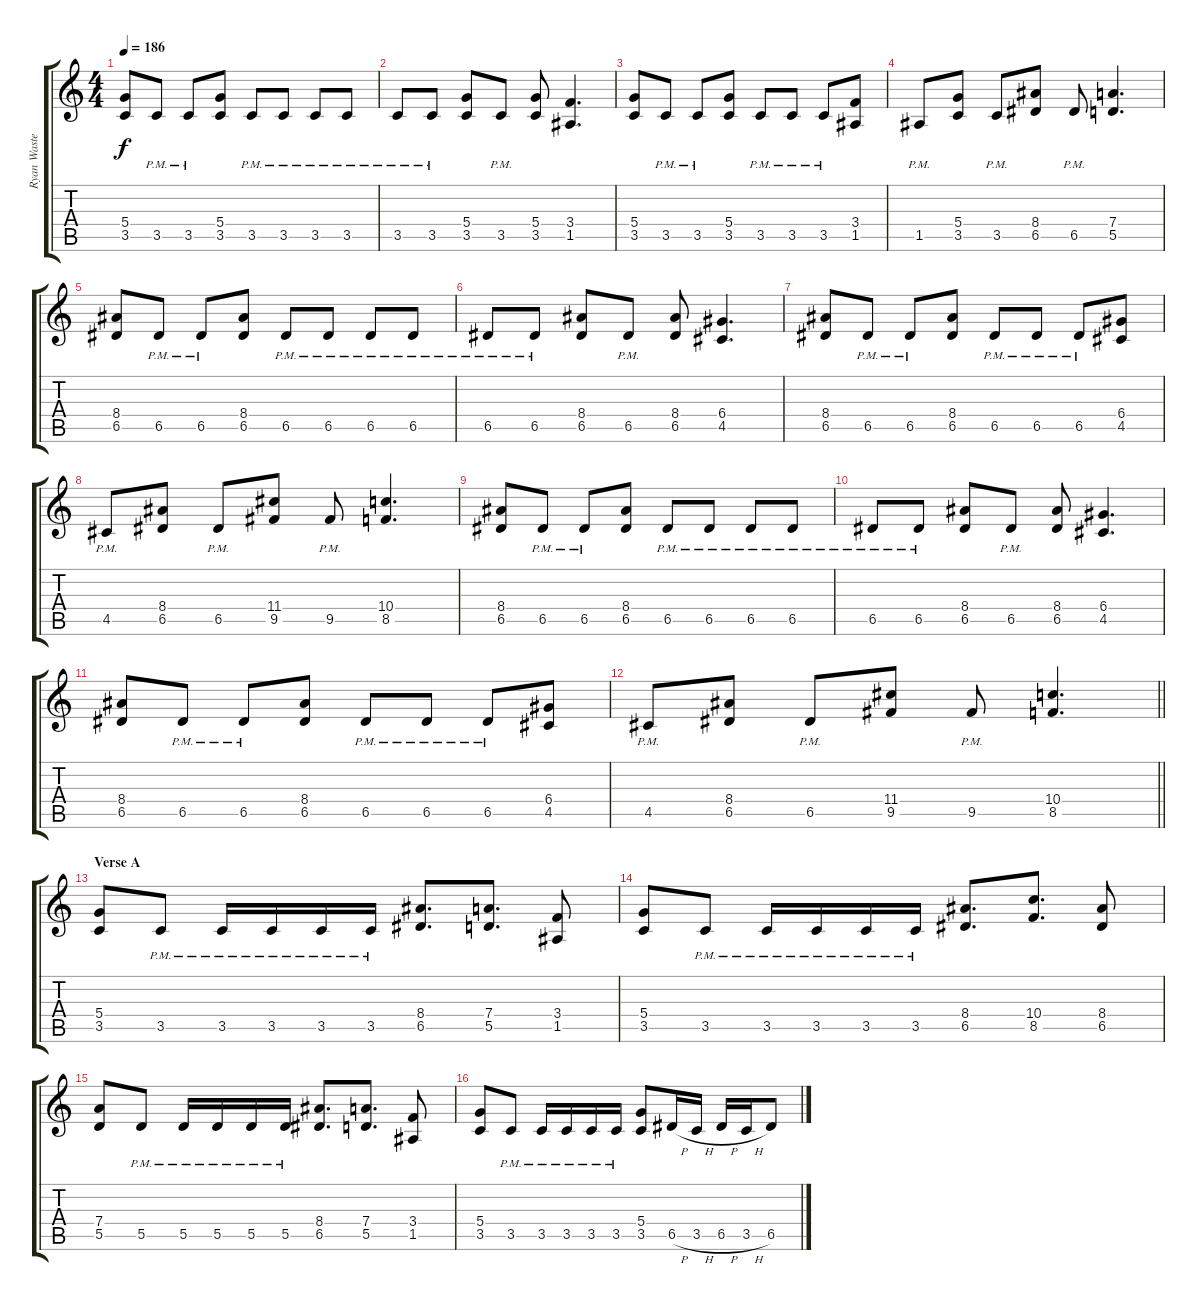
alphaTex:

\track ("Ryan Waste (Right)" "Ryan Waste") {instrument distortionguitar}
\staff {score tabs}
\tuning (E4 B3 G3 D3 A2 E2) {hide}
\ts (4 4)
\tempo 186
\clef g2
\ks c
(5.4 3.5).8{dy f} 3.5{pm}.8 3.5{pm}.8 (5.4 3.5).8 3.5{pm}.8 3.5{pm}.8 3.5{pm}.8 3.5{pm}.8 |
3.5{pm}.8 3.5{pm}.8 (5.4 3.5).8 3.5{pm}.8 (5.4 3.5).8 (3.4 1.5).4{d} |
(5.4 3.5).8 3.5{pm}.8 3.5{pm}.8 (5.4 3.5).8 3.5{pm}.8 3.5{pm}.8 3.5{pm}.8 (3.4 1.5).8 |
1.5{pm}.8 (5.4 3.5).8 3.5{pm}.8 (8.4 6.5).8 6.5{pm}.8 (7.4 5.5).4{d} |
(8.4 6.5).8 6.5{pm}.8 6.5{pm}.8 (8.4 6.5).8 6.5{pm}.8 6.5{pm}.8 6.5{pm}.8 6.5{pm}.8 |
6.5{pm}.8 6.5{pm}.8 (8.4 6.5).8 6.5{pm}.8 (8.4 6.5).8 (6.4 4.5).4{d} |
(8.4 6.5).8 6.5{pm}.8 6.5{pm}.8 (8.4 6.5).8 6.5{pm}.8 6.5{pm}.8 6.5{pm}.8 (6.4 4.5).8 |
4.5{pm}.8 (8.4 6.5).8 6.5{pm}.8 (11.4 9.5).8 9.5{pm}.8 (10.4 8.5).4{d} |
(8.4 6.5).8 6.5{pm}.8 6.5{pm}.8 (8.4 6.5).8 6.5{pm}.8 6.5{pm}.8 6.5{pm}.8 6.5{pm}.8 |
6.5{pm}.8 6.5{pm}.8 (8.4 6.5).8 6.5{pm}.8 (8.4 6.5).8 (6.4 4.5).4{d} |
(8.4 6.5).8 6.5{pm}.8 6.5{pm}.8 (8.4 6.5).8 6.5{pm}.8 6.5{pm}.8 6.5{pm}.8 (6.4 4.5).8 |
\barLineRight lightlight
4.5{pm}.8 (8.4 6.5).8 6.5{pm}.8 (11.4 9.5).8 9.5{pm}.8 (10.4 8.5).4{d} |
\section ("" "Verse A")
(5.4 3.5).8 3.5{pm}.8 3.5{pm}.16 3.5{pm}.16 3.5{pm}.16 3.5{pm}.16 (8.4 6.5).8{d} (7.4 5.5).8{d} (3.4 1.5).8 |
(5.4 3.5).8 3.5{pm}.8 3.5{pm}.16 3.5{pm}.16 3.5{pm}.16 3.5{pm}.16 (8.4 6.5).8{d} (10.4 8.5).8{d} (8.4 6.5).8 |
(7.4 5.5).8 5.5{pm}.8 5.5{pm}.16 5.5{pm}.16 5.5{pm}.16 5.5{pm}.16 (8.4 6.5).8{d} (7.4 5.5).8{d} (3.4 1.5).8 |
(5.4 3.5).8 3.5{pm}.8 3.5{pm}.16 3.5{pm}.16 3.5{pm}.16 3.5{pm}.16 (5.4 3.5).8 6.5{h}.16 3.5{h}.16 6.5{h}.16 3.5{h}.16 6.5.8
